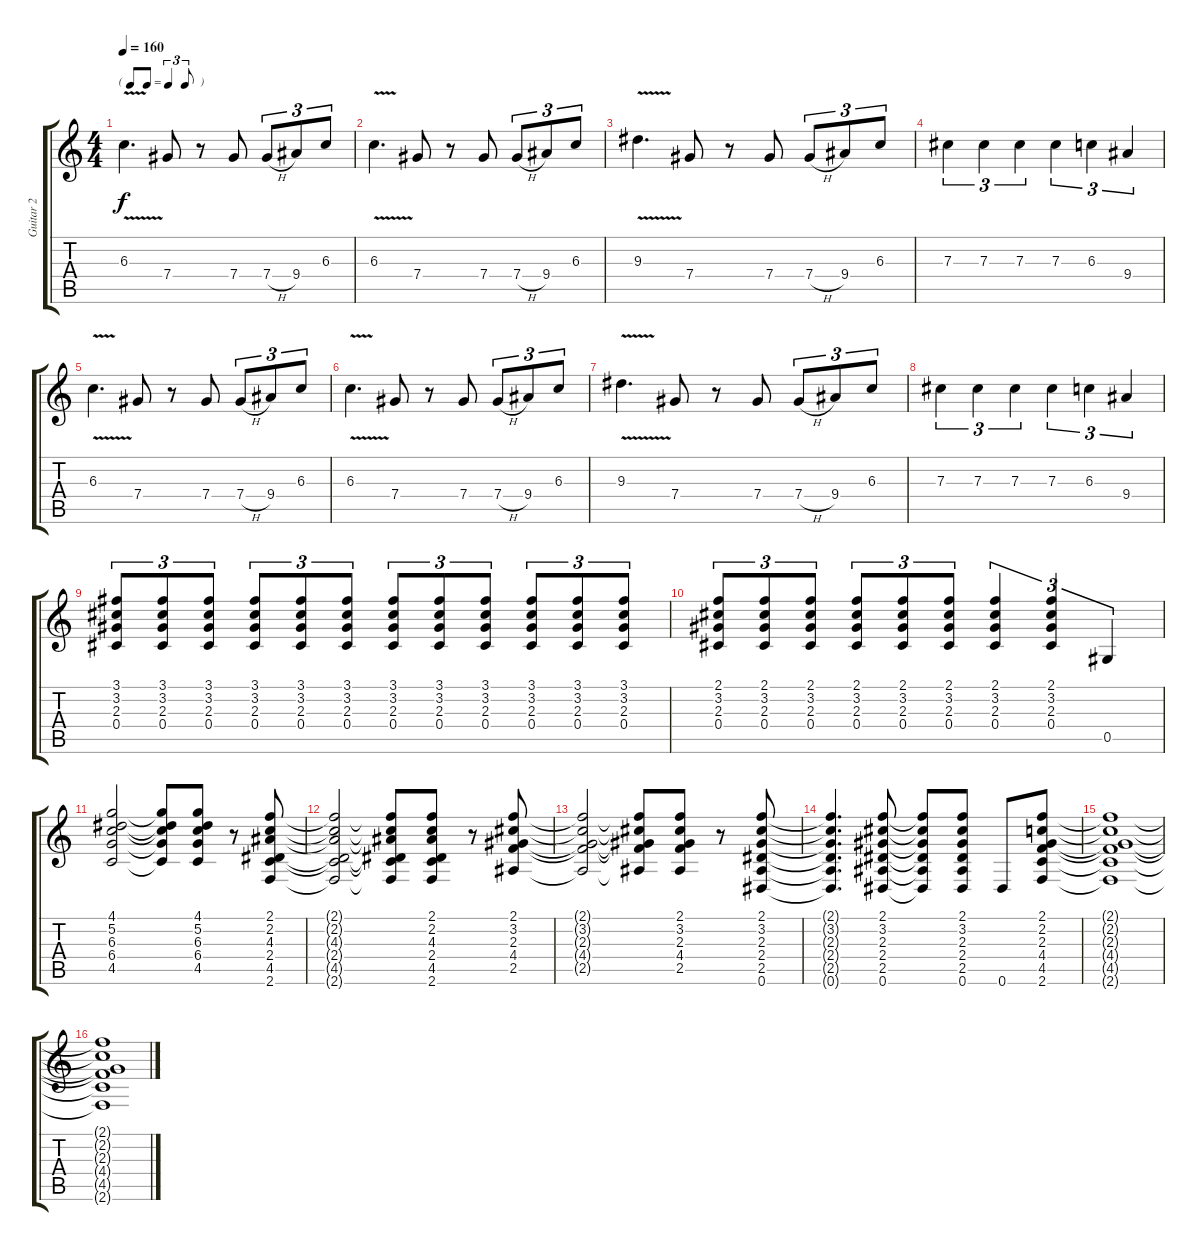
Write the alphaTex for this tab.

\track ("Guitar 2" "Guitar 2") {instrument distortionguitar}
\staff {score tabs}
\tuning (Eb4 Bb3 Gb3 Db3 Ab2 Eb2) {hide}
\ts (4 4)
\tf triplet8th
\tempo 160
\clef g2
\ks c
6.3{v}.4{d dy f} 7.4.8 r.8 7.4.8 7.4{h}.8{tu (3 2)} 9.4.8{tu (3 2)} 6.3.8{tu (3 2)} |
6.3{v}.4{d} 7.4.8 r.8 7.4.8 7.4{h}.8{tu (3 2)} 9.4.8{tu (3 2)} 6.3.8{tu (3 2)} |
9.3{v}.4{d} 7.4.8 r.8 7.4.8 7.4{h}.8{tu (3 2)} 9.4.8{tu (3 2)} 6.3.8{tu (3 2)} |
7.3.4{tu (3 2)} 7.3.4{tu (3 2)} 7.3.4{tu (3 2)} 7.3.4{tu (3 2)} 6.3.4{tu (3 2)} 9.4.4{tu (3 2)} |
6.3{v}.4{d} 7.4.8 r.8 7.4.8 7.4{h}.8{tu (3 2)} 9.4.8{tu (3 2)} 6.3.8{tu (3 2)} |
6.3{v}.4{d} 7.4.8 r.8 7.4.8 7.4{h}.8{tu (3 2)} 9.4.8{tu (3 2)} 6.3.8{tu (3 2)} |
9.3{v}.4{d} 7.4.8 r.8 7.4.8 7.4{h}.8{tu (3 2)} 9.4.8{tu (3 2)} 6.3.8{tu (3 2)} |
7.3.4{tu (3 2)} 7.3.4{tu (3 2)} 7.3.4{tu (3 2)} 7.3.4{tu (3 2)} 6.3.4{tu (3 2)} 9.4.4{tu (3 2)} |
(3.1 3.2 2.3 0.4).8{tu (3 2)} (3.1 3.2 2.3 0.4).8{tu (3 2)} (3.1 3.2 2.3 0.4).8{tu (3 2)} (3.1 3.2 2.3 0.4).8{tu (3 2)} (3.1 3.2 2.3 0.4).8{tu (3 2)} (3.1 3.2 2.3 0.4).8{tu (3 2)} (3.1 3.2 2.3 0.4).8{tu (3 2)} (3.1 3.2 2.3 0.4).8{tu (3 2)} (3.1 3.2 2.3 0.4).8{tu (3 2)} (3.1 3.2 2.3 0.4).8{tu (3 2)} (3.1 3.2 2.3 0.4).8{tu (3 2)} (3.1 3.2 2.3 0.4).8{tu (3 2)} |
(2.1 3.2 2.3 0.4).8{tu (3 2)} (2.1 3.2 2.3 0.4).8{tu (3 2)} (2.1 3.2 2.3 0.4).8{tu (3 2)} (2.1 3.2 2.3 0.4).8{tu (3 2)} (2.1 3.2 2.3 0.4).8{tu (3 2)} (2.1 3.2 2.3 0.4).8{tu (3 2)} (2.1 3.2 2.3 0.4).4{tu (3 2)} (2.1 3.2 2.3 0.4).4{tu (3 2)} 0.5.4{tu (3 2)} |
(4.1 5.2 6.3 6.4 4.5).2 (4.1{t} 5.2{t} 6.3{t} 6.4{t} 4.5{t}).8 (4.1 5.2 6.3 6.4 4.5).8 r.8 (2.1 2.2 4.3 2.4 4.5 2.6).8 |
(2.1{t} 2.2{t} 4.3{t} 2.4{t} 4.5{t} 2.6{t}).2 (2.1{t} 2.2{t} 4.3{t} 2.4{t} 4.5{t} 2.6{t}).8 (2.1 2.2 4.3 2.4 4.5 2.6).8 r.8 (2.1 3.2 2.3 4.4 2.5).8 |
(2.1{t} 3.2{t} 2.3{t} 4.4{t} 2.5{t}).2 (2.1{t} 3.2{t} 2.3{t} 4.4{t} 2.5{t}).8 (2.1 3.2 2.3 4.4 2.5).8 r.8 (2.1 3.2 2.3 2.4 2.5 0.6).8 |
(2.1{t} 3.2{t} 2.3{t} 2.4{t} 2.5{t} 0.6{t}).4{d} (2.1 3.2 2.3 2.4 2.5 0.6).8 (2.1{t} 3.2{t} 2.3{t} 2.4{t} 2.5{t} 0.6{t}).8 (2.1 3.2 2.3 2.4 2.5 0.6).8 0.6.8 (2.1 2.2 2.3 4.4 4.5 2.6).8 |
(2.1{t} 2.2{t} 2.3{t} 4.4{t} 4.5{t} 2.6{t}).1 |
(2.1{t} 2.2{t} 2.3{t} 4.4{t} 4.5{t} 2.6{t}).1
